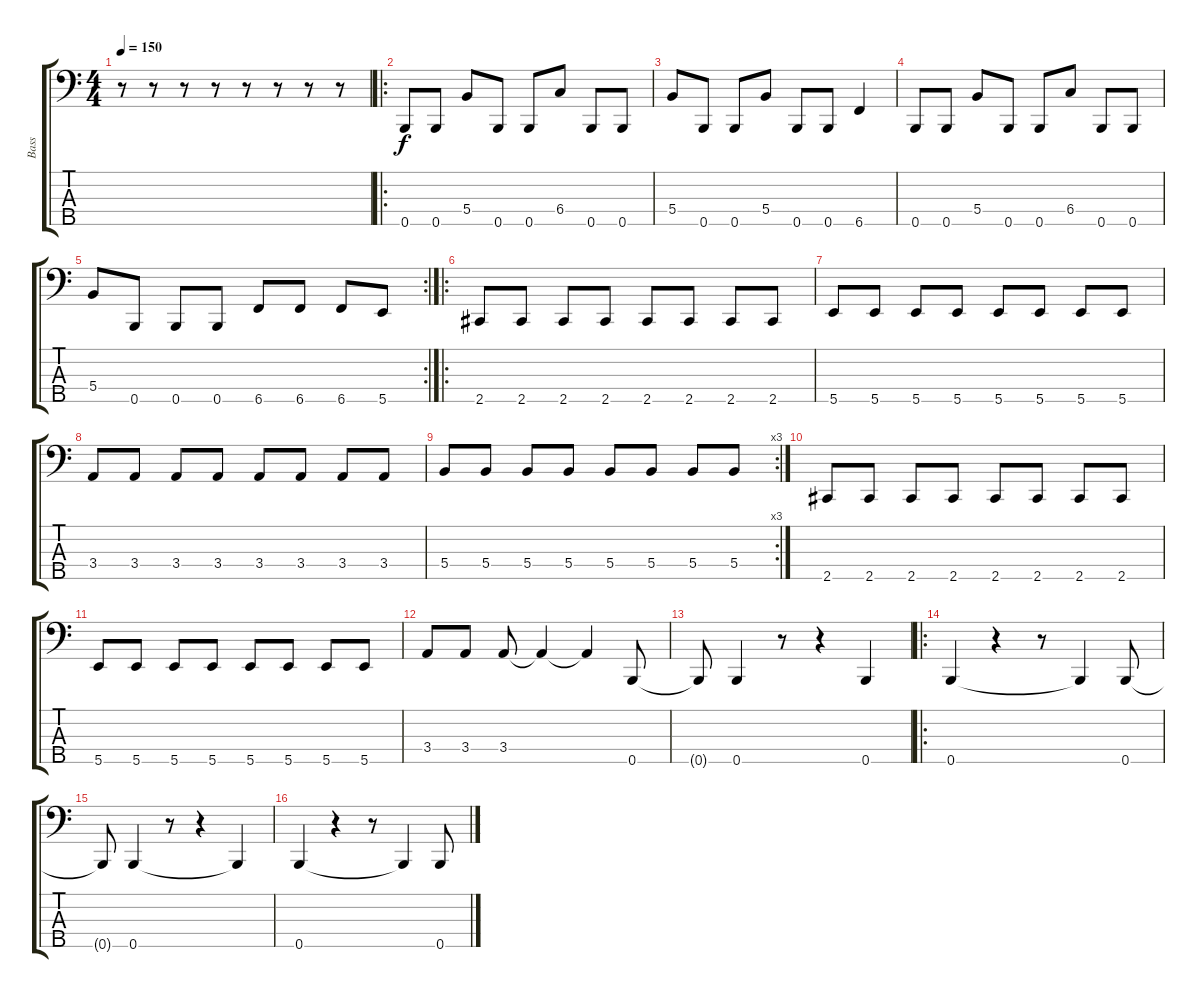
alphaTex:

\track ("Bass" "Bass") {instrument electricbassfinger}
\staff {score tabs}
\tuning (A2 E2 B1 Gb1 B0) {hide}
\ts (4 4)
\tempo 150
\clef f4
\ks c
r.8{dy f} r.8 r.8 r.8 r.8 r.8 r.8 r.8 |
\ro
0.5.8 0.5.8 5.4.8 0.5.8 0.5.8 6.4.8 0.5.8 0.5.8 |
5.4.8 0.5.8 0.5.8 5.4.8 0.5.8 0.5.8 6.5.4 |
0.5.8 0.5.8 5.4.8 0.5.8 0.5.8 6.4.8 0.5.8 0.5.8 |
\rc 2
5.4.8 0.5.8 0.5.8 0.5.8 6.5.8 6.5.8 6.5.8 5.5.8 |
\ro
2.5.8 2.5.8 2.5.8 2.5.8 2.5.8 2.5.8 2.5.8 2.5.8 |
5.5.8 5.5.8 5.5.8 5.5.8 5.5.8 5.5.8 5.5.8 5.5.8 |
3.4.8 3.4.8 3.4.8 3.4.8 3.4.8 3.4.8 3.4.8 3.4.8 |
\rc 3
5.4.8 5.4.8 5.4.8 5.4.8 5.4.8 5.4.8 5.4.8 5.4.8 |
2.5.8 2.5.8 2.5.8 2.5.8 2.5.8 2.5.8 2.5.8 2.5.8 |
5.5.8 5.5.8 5.5.8 5.5.8 5.5.8 5.5.8 5.5.8 5.5.8 |
3.4.8 3.4.8 3.4.8 3.4{t}.4 3.4{t}.4 0.5.8 |
0.5{t}.8 0.5.4 r.8 r.4 0.5.4 |
\ro
0.5.4 r.4 r.8 0.5{t}.4 0.5.8 |
0.5{t}.8 0.5.4 r.8 r.4 0.5{t}.4 |
0.5.4 r.4 r.8 0.5{t}.4 0.5.8
